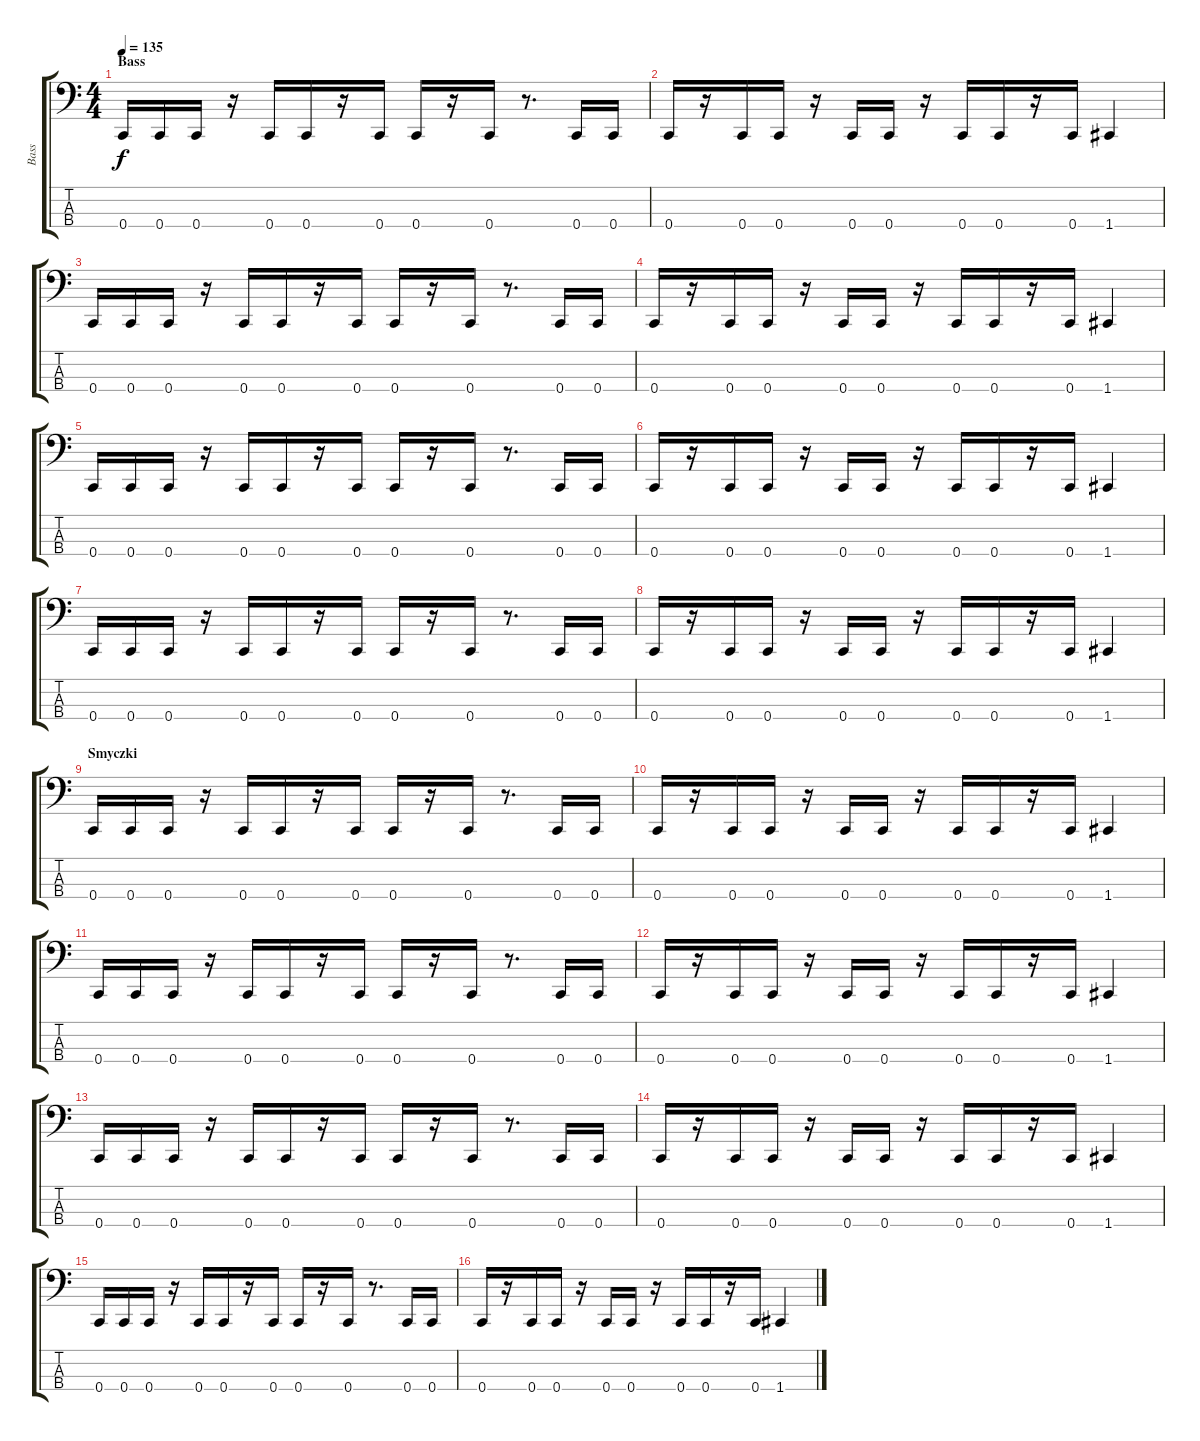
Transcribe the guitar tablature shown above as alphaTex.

\track ("Bass" "Bass") {instrument electricbassfinger}
\staff {score tabs}
\tuning (F2 C2 G1 C1) {hide}
\ts (4 4)
\section ("" "Bass")
\tempo 135
\clef f4
\ks c
0.4.16{dy f instrument electricbassfinger} 0.4.16 0.4.16 r.16 0.4.16 0.4.16 r.16 0.4.16 0.4.16 r.16 0.4.16 r.8{d} 0.4.16 0.4.16 |
0.4.16 r.16 0.4.16 0.4.16 r.16 0.4.16 0.4.16 r.16 0.4.16 0.4.16 r.16 0.4.16 1.4.4{instrument electricbasspick} |
0.4.16{instrument electricbassfinger} 0.4.16 0.4.16 r.16 0.4.16 0.4.16 r.16 0.4.16 0.4.16 r.16 0.4.16 r.8{d} 0.4.16 0.4.16 |
0.4.16 r.16 0.4.16 0.4.16 r.16 0.4.16 0.4.16 r.16 0.4.16 0.4.16 r.16 0.4.16 1.4.4{instrument electricbasspick} |
0.4.16{instrument electricbassfinger} 0.4.16 0.4.16 r.16 0.4.16 0.4.16 r.16 0.4.16 0.4.16 r.16 0.4.16 r.8{d} 0.4.16 0.4.16 |
0.4.16 r.16 0.4.16 0.4.16 r.16 0.4.16 0.4.16 r.16 0.4.16 0.4.16 r.16 0.4.16 1.4.4{instrument electricbasspick} |
0.4.16{instrument electricbassfinger} 0.4.16 0.4.16 r.16 0.4.16 0.4.16 r.16 0.4.16 0.4.16 r.16 0.4.16 r.8{d} 0.4.16 0.4.16 |
0.4.16 r.16 0.4.16 0.4.16 r.16 0.4.16 0.4.16 r.16 0.4.16 0.4.16 r.16 0.4.16 1.4.4{instrument electricbasspick} |
\section ("" "Smyczki")
0.4.16{instrument electricbassfinger} 0.4.16 0.4.16 r.16 0.4.16 0.4.16 r.16 0.4.16 0.4.16 r.16 0.4.16 r.8{d} 0.4.16 0.4.16 |
0.4.16 r.16 0.4.16 0.4.16 r.16 0.4.16 0.4.16 r.16 0.4.16 0.4.16 r.16 0.4.16 1.4.4{instrument electricbasspick} |
0.4.16{instrument electricbassfinger} 0.4.16 0.4.16 r.16 0.4.16 0.4.16 r.16 0.4.16 0.4.16 r.16 0.4.16 r.8{d} 0.4.16 0.4.16 |
0.4.16 r.16 0.4.16 0.4.16 r.16 0.4.16 0.4.16 r.16 0.4.16 0.4.16 r.16 0.4.16 1.4.4{instrument electricbasspick} |
0.4.16{instrument electricbassfinger} 0.4.16 0.4.16 r.16 0.4.16 0.4.16 r.16 0.4.16 0.4.16 r.16 0.4.16 r.8{d} 0.4.16 0.4.16 |
0.4.16 r.16 0.4.16 0.4.16 r.16 0.4.16 0.4.16 r.16 0.4.16 0.4.16 r.16 0.4.16 1.4.4{instrument electricbasspick} |
0.4.16{instrument electricbassfinger} 0.4.16 0.4.16 r.16 0.4.16 0.4.16 r.16 0.4.16 0.4.16 r.16 0.4.16 r.8{d} 0.4.16 0.4.16 |
0.4.16 r.16 0.4.16 0.4.16 r.16 0.4.16 0.4.16 r.16 0.4.16 0.4.16 r.16 0.4.16 1.4.4{instrument electricbasspick}
